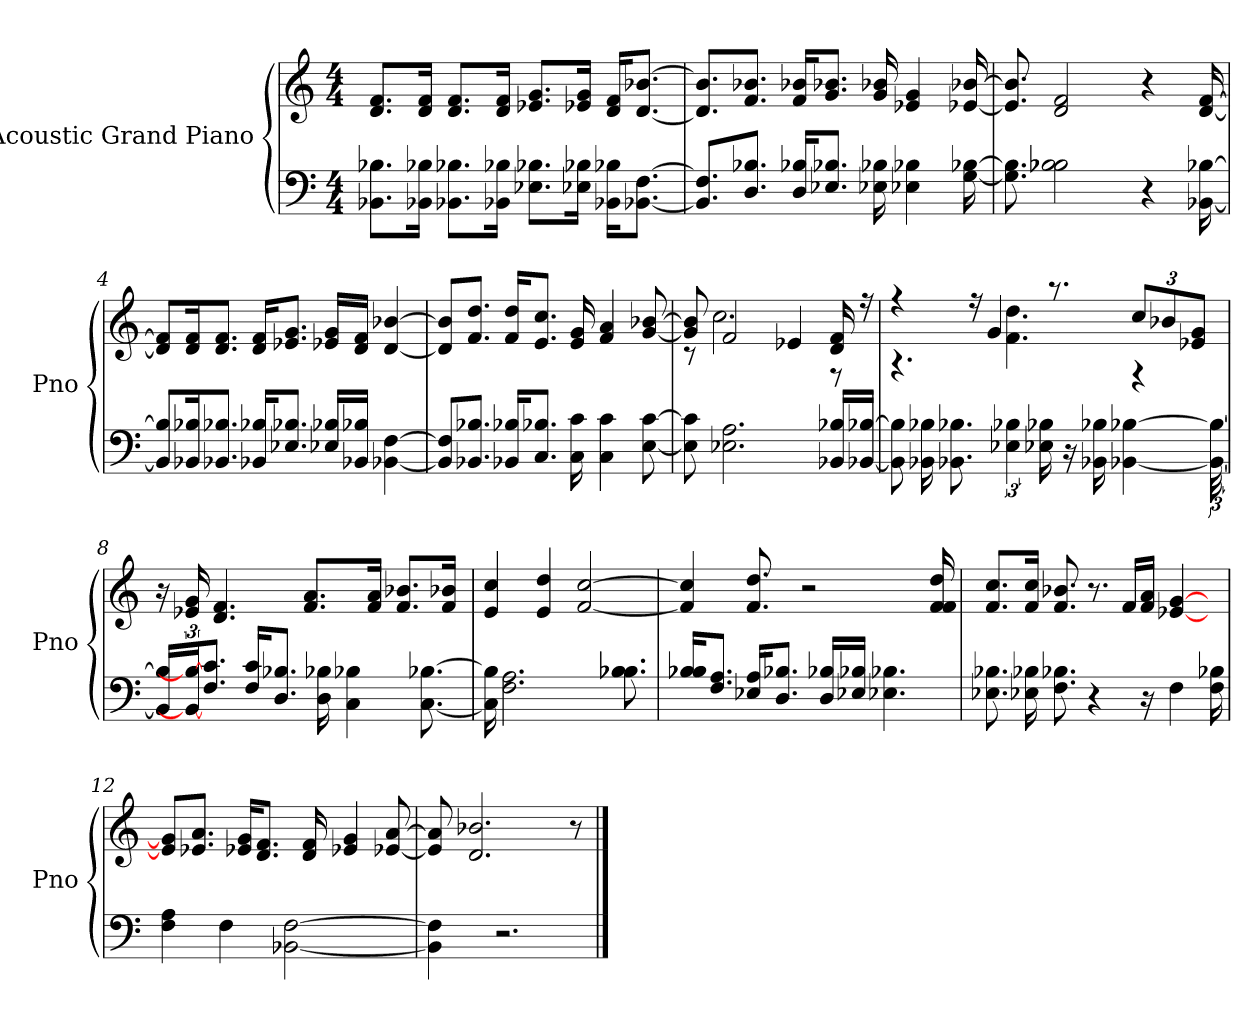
**kern	**kern
*part2	*part1
*staff2	*staff1
*I"Acoustic Grand Piano	*I"Acoustic Grand Piano
*I'Pno	*I'Pno
*clefF4	*clefG2
*k[]	*k[]
*M4/4	*M4/4
*MM120	*MM120
=1	=1
8.BB-X\ 8.B-XL	8.d/ 8.fL
16BB-X\ 16B-XJk	16d/ 16fJk
8.BB-X\ 8.B-XL	8.d/ 8.fL
16BB-X\ 16B-XJk	16d/ 16fJk
8.E-X\ 8.B-XL	8.e-X/ 8.gL
16E-X\ 16B-XJk	16e-X/ 16gJk
16BB-X\ 16B-XKL	16d/ 16fKL
[8.BB-X\ [8.FJ	[8.d/ [8.b-XJ
=2	=2
8.BB-/] 8.F]L	8.d/] 8.b-]L
8.D/ 8.B-XJ	8.f/ 8.b-XJ
16D/ 16B-XKL	16f/ 16b-XKL
8.E-X/ 8.B-XJ	8.g/ 8.b-XJ
16E-X 16B-X	16g 16b-X
4E-X 4B-X	4e-X 4g
[16G [16B-X	[16e-X [16b-X
=3	=3
8.G] 8.B-]	8.e-] 8.b-]
2B-X 2B-X	2d 2f
4r	4r
[16BB-X [16B-X	[16d [16f
=4	=4
8BB-/] 8B-]L	8d/] 8f]L
16BB-X/ 16B-XK	16d/ 16fK
8.BB-X/ 8.B-XJ	8.d/ 8.fJ
16BB-X/ 16B-XKL	16d/ 16fKL
8.E-X/ 8.B-XJ	8.e-X/ 8.gJ
16E-X/ 16B-XLL	16e-X/ 16gLL
16BB-X/ 16B-XJJ	16d/ 16fJJ
[4BB-X [4F	[4d [4b-X
=5	=5
8BB-/] 8F]L	8d/] 8b-]L
8.BB-X/ 8.B-XJ	8.f/ 8.ddJ
16BB-X/ 16B-XKL	16f/ 16ddKL
8.C/ 8.B-XJ	8.e/ 8.ccJ
16C 16c	16e 16g
4C 4c	4f 4a
[8E [8c	[8g [8b-X
=6	=6
*	*^
8E] 8c]	8g] 8b-]	8r
2.E-X 2.A	2f	2.cc
.	4e-X	.
16BB-X/ 16B-XLL	16d 16f	8r
[16BB-X/ [16B-XJJ	16r	.
=7	=7	=7
8BB-] 8B-]	4r	4.r
16BB-X 16B-X	.	.
8.BB-X 8.B-X	.	.
.	16r	.
.	4g	.
6E-X 6B-X	.	4.f 4.dd
16E-X 16B-X	.	.
.	8.r	.
16r	.	.
16BB-X 16B-X	.	.
[4BB-X [4B-X	.	.
.	12cc/L	4r
.	12b-X/	.
.	12e-X/ 12gJ	.
48BB-_ 48B-_	.	.
*	*v	*v
=8	=8
16BB-/] 16B-]KL	16r
24BB-_ 24B-_	16e-X 16g
8.F/ 8.cJ	.
.	4.d 4.f
16F/ 16cKL	.
8.D/ 8.B-XJ	.
.	8.f/ 8.aL
16D 16B-X	.
4C 4B-X	.
.	16f/ 16aJk
.	8.f/ 8.b-XL
[8.C [8.B-X	.
.	16f/ 16b-XJk
.	24ryy
=9	=9
16C] 16B-]	4e 4cc
2.F 2.A	.
.	4e 4dd
.	[2f [2cc
8.B-X 8.B-X	.
=10	=10
16B-X/ 16B-XKL	4f] 4cc]
8.F/ 8.AJ	.
16E-X/ 16AKL	8.f 8.dd
8.D/ 8.B-XJ	.
.	2r
16D/ 16B-XLL	.
16E-X/ 16B-XJJ	.
4.E-X 4.B-X	.
.	16f 16dd 16f
=11	=11
8.E-X 8.B-X	8.f/ 8.ccL
16E-X 16B-X	16f/ 16ccJk
8.F 8.B-X	8.f 8.b-X
4r	8.r
.	16f/LL
16r	16f/ 16aJJ
4F	[4e-X [4g
16F 16B-X	16ryy
=12	=12
4F 4A	8e-/] 8g]L
.	8.e-X/ 8.aJ
4F	.
.	16e-X/ 16gKL
.	8.d/ 8.fJ
[2BB-X [2F	.
.	16d 16f
.	4e-X 4g
.	[8e-X [8a
=13	=13
4BB-] 4F]	8e-] 8a]
.	2.d 2.b-X
2.r	.
.	8r
==	==
*-	*-
